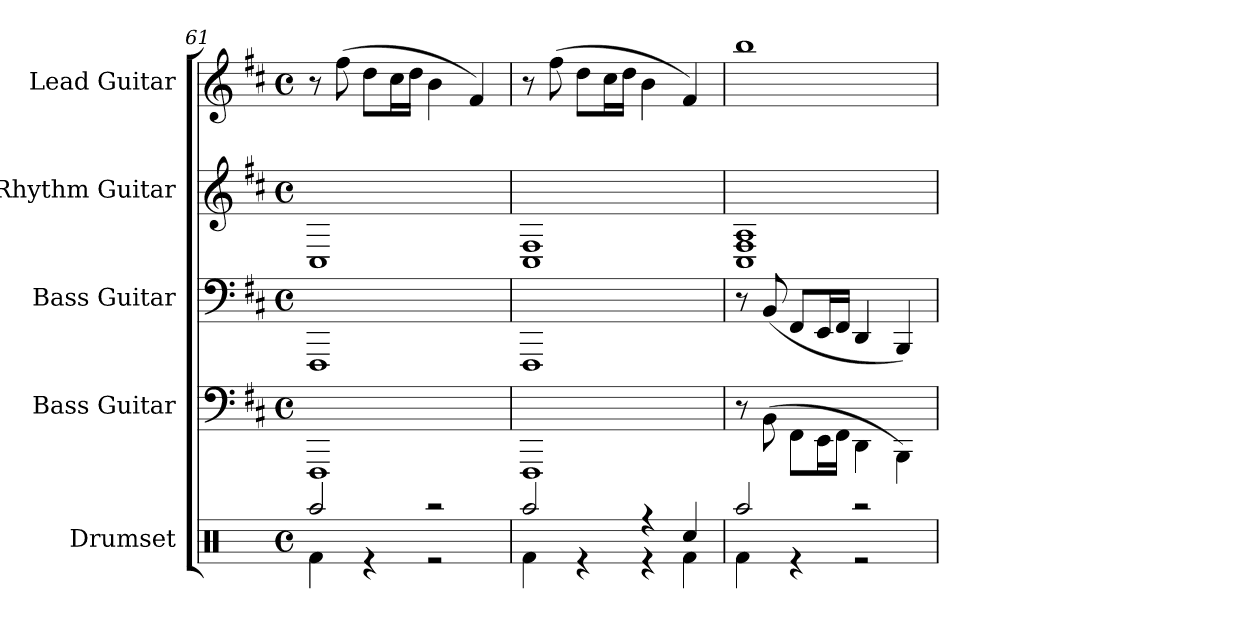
**kern	**kern	**kern	**kern	**kern
*part5	*part4	*part3	*part2	*part1
*staff5	*staff4	*staff3	*staff2	*staff1
*I"Drumset	*I"Bass Guitar	*I"Bass Guitar	*I"Rhythm Guitar	*I"Lead Guitar
*I'Drs.	*I'Bass	*I'Bass	*I'Rt.	*I'Ld.
*clefX	*	*clefF4	*clefG2	*clefG2
*k[]	*k[f#c#]	*k[f#c#]	*k[f#c#]	*k[f#c#]
*M4/4	*M4/4	*M4/4	*M4/4	*M4/4
*met(c)	*met(c)	*met(c)	*met(c)	*met(c)
=61	=61	=61	=61	=61
*^	*	*	*	*
2Raa/	4Rf\	1FFF#	1FFF#	1C#	8r
.	.	.	.	.	(8ff#\
.	4r	.	.	.	8dd\L
.	.	.	.	.	16cc#\L
.	.	.	.	.	16dd\JJ
2r	2r	.	.	.	4b\
.	.	.	.	.	4f#/)
=62	=62	=62	=62	=62	=62
2Raa/	4Rf\	1FFF#	1FFF#	1C# 1F#	8r
.	.	.	.	.	(8ff#\
.	4r	.	.	.	8dd\L
.	.	.	.	.	16cc#\L
.	.	.	.	.	16dd\JJ
4r	4r	.	.	.	4b\
4Rcc/	4Rf\	.	.	.	4f#/)
=63	=63	=63	=63	=63	=63
2Raa/	4Rf\	8r	8r	1C# 1F# 1A	1bb
.	.	(8BB\	(8BB/	.	.
.	4r	8FF#\L	8FF#/L	.	.
.	.	16EE\L	16EE/L	.	.
.	.	16FF#\JJ	16FF#/JJ	.	.
2r	2r	4DD\	4DD/	.	.
.	.	4BBB\)	4BBB/)	.	.
*v	*v	*	*	*	*
=	=	=	=	=
*-	*-	*-	*-	*-
